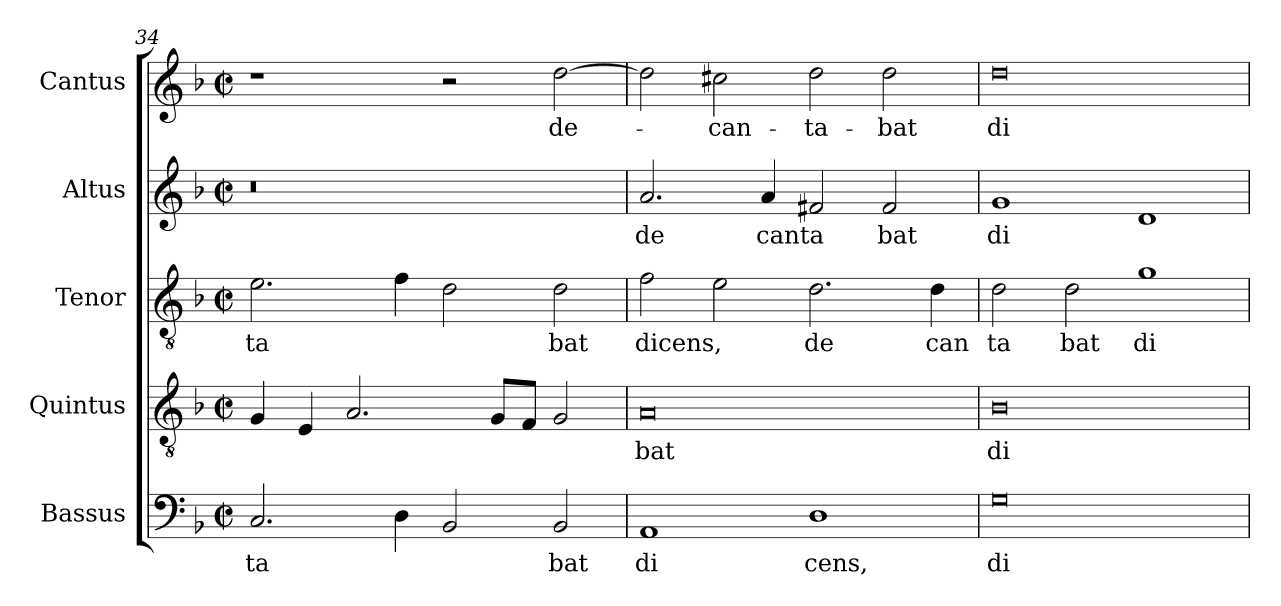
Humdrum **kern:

**kern	**text	**kern	**text	**kern	**text	**kern	**text	**kern	**text
*part5	*part5	*part4	*part4	*part3	*part3	*part2	*part2	*part1	*part1
*staff5	*staff5	*staff4	*staff4	*staff3	*staff3	*staff2	*staff2	*staff1	*staff1
*I"Bassus	*	*I"Quintus	*	*I"Tenor	*	*I"Altus	*	*I"Cantus	*
*clefF4	*	*clefGv2	*	*clefGv2	*	*clefG2	*	*clefG2	*
*k[b-]	*	*k[b-]	*	*k[b-]	*	*k[b-]	*	*k[b-]	*
*F:	*	*F:	*	*F:	*	*F:	*	*F:	*
*M2/2	*	*M2/2	*	*M2/2	*	*M2/2	*	*M2/2	*
*met(c|)	*	*met(c|)	*	*met(c|)	*	*met(c|)	*	*met(c|)	*
=34	=34	=34	=34	=34	=34	=34	=34	=34	=34
!	!LO:LY:b:cj	!	!	!	!LO:LY:b:cj	!	!	!	!
2.C/	ta	4G/	.	2.e\	ta	0r	.	1r	.
.	.	4E/	.	.	.	.	.	.	.
.	.	2.A/	.	.	.	.	.	.	.
4D\	.	.	.	4f\	.	.	.	.	.
2BB-/	.	.	.	2d\	.	.	.	2r	.
.	.	8G/L	.	.	.	.	.	.	.
.	.	8F/J	.	.	.	.	.	.	.
!	!LO:LY:b:cj	!	!	!	!LO:LY:b:cj	!	!	!	!LO:LY:b:cj
2BB-/	bat	2G/	.	2d\	bat	.	.	[>2dd\	de-
=35	=35	=35	=35	=35	=35	=35	=35	=35	=35
!	!LO:LY:b:cj	!	!LO:LY:b:cj	!	!LO:LY:b	!	!LO:LY:b:cj	!	!
1AA	di	0A	-bat	2f\	dicens,	2.a/	de	2dd\]	.
!	!	!	!	!	!	!	!	!	!LO:LY:b:cj
.	.	.	.	2e\	.	.	.	2cc#X\	-can-
!	!	!	!	!	!	!	!LO:LY:b:cj	!	!
.	.	.	.	.	.	4a/	canta	.	.
!	!LO:LY:b:cj	!	!	!	!LO:LY:b:cj	!	!	!	!LO:LY:b:cj
1D	cens,	.	.	2.d\	de	2f#X/	.	2dd\	-ta-
!	!	!	!	!	!	!	!LO:LY:b:cj	!	!LO:LY:b:cj
.	.	.	.	.	.	2f#/	bat	2dd\	-bat
!	!	!	!	!	!LO:LY:b:cj	!	!	!	!
.	.	.	.	4d\	can	.	.	.	.
=36	=36	=36	=36	=36	=36	=36	=36	=36	=36
!	!LO:LY:b:cj	!	!LO:LY:b:cj	!	!LO:LY:b:cj	!	!LO:LY:b:cj	!	!LO:LY:b:cj
0G	di	0B-	di-	2d\	ta	1g	di	0dd	di-
!	!	!	!	!	!LO:LY:b:cj	!	!	!	!
.	.	.	.	2d\	bat	.	.	.	.
!	!	!	!	!	!LO:LY:b:cj	!	!	!	!
.	.	.	.	1g	di	1d	.	.	.
=	=	=	=	=	=	=	=	=	=
*-	*-	*-	*-	*-	*-	*-	*-	*-	*-
